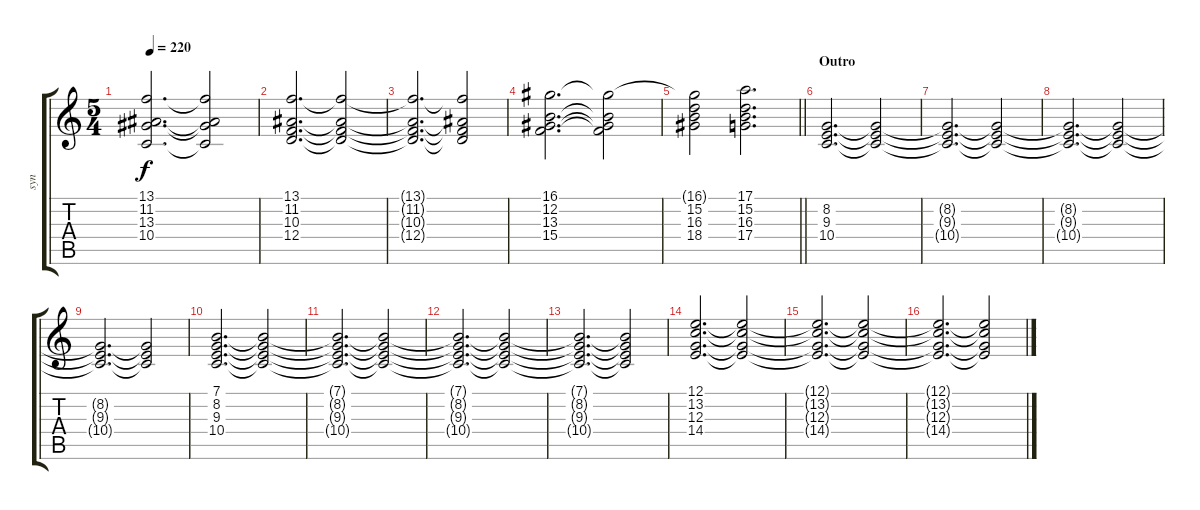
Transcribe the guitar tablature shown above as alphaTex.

\track ("syn" "syn") {instrument pad7halo}
\staff {score tabs}
\tuning (E4 B3 G3 D3 A2 E2) {hide}
\ts (5 4)
\tempo 220
\clef g2
\ks c
(13.1{t} 11.2{t} 13.3{t} 10.4{t}).2{d dy f} (13.1{t} 11.2{t} 13.3{t} 10.4{t}).2 |
(13.1 11.2 10.3 12.4).2{d} (13.1{t} 11.2{t} 10.3{t} 12.4{t}).2 |
(13.1{t} 11.2{t} 10.3{t} 12.4{t}).2{d} (13.1{t} 11.2{t} 10.3{t} 12.4{t}).2 |
(16.1 12.2 13.3 15.4).2{d} (16.1{t} 12.2{t} 13.3{t} 15.4{t}).2 |
\barLineRight lightlight
(16.1{t} 15.2 16.3 18.4).2 (17.1 15.2 16.3 17.4).2{d} |
\section ("" "Outro")
(8.2 9.3 10.4).2{d} (8.2{t} 9.3{t} 10.4{t}).2 |
(8.2{t} 9.3{t} 10.4{t}).2{d} (8.2{t} 9.3{t} 10.4{t}).2 |
(8.2{t} 9.3{t} 10.4{t}).2{d} (8.2{t} 9.3{t} 10.4{t}).2 |
(8.2{t} 9.3{t} 10.4{t}).2{d} (8.2{t} 9.3{t} 10.4{t}).2 |
(7.1 8.2 9.3 10.4).2{d} (7.1{t} 8.2{t} 9.3{t} 10.4{t}).2 |
(7.1{t} 8.2{t} 9.3{t} 10.4{t}).2{d} (7.1{t} 8.2{t} 9.3{t} 10.4{t}).2 |
(7.1{t} 8.2{t} 9.3{t} 10.4{t}).2{d} (7.1{t} 8.2{t} 9.3{t} 10.4{t}).2 |
(7.1{t} 8.2{t} 9.3{t} 10.4{t}).2{d} (7.1{t} 8.2{t} 9.3{t} 10.4{t}).2 |
(12.1 13.2 12.3 14.4).2{d} (12.1{t} 13.2{t} 12.3{t} 14.4{t}).2 |
(12.1{t} 13.2{t} 12.3{t} 14.4{t}).2{d} (12.1{t} 13.2{t} 12.3{t} 14.4{t}).2 |
(12.1{t} 13.2{t} 12.3{t} 14.4{t}).2{d} (12.1{t} 13.2{t} 12.3{t} 14.4{t}).2
